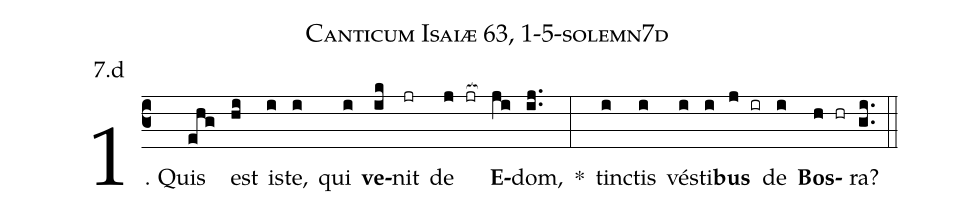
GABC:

name: Canticum Isaiæ 63, 1-5-solemn7d;
annotation: 7.d;
%%
(c3)1. Quis(ehg) est(hi) is(i)te,(i) qui(i) <b>ve</b>(ik)nit(jr) de(j jr[ocb:1{]) <b>E</b>(ji[ocb:0}])dom,(ij..) *(:) tinc(i)tis(i) vés(i)ti(i)<b>bus</b>(j ir) de(i) <b>Bos</b>(h hr)ra?(gi..) (::)
